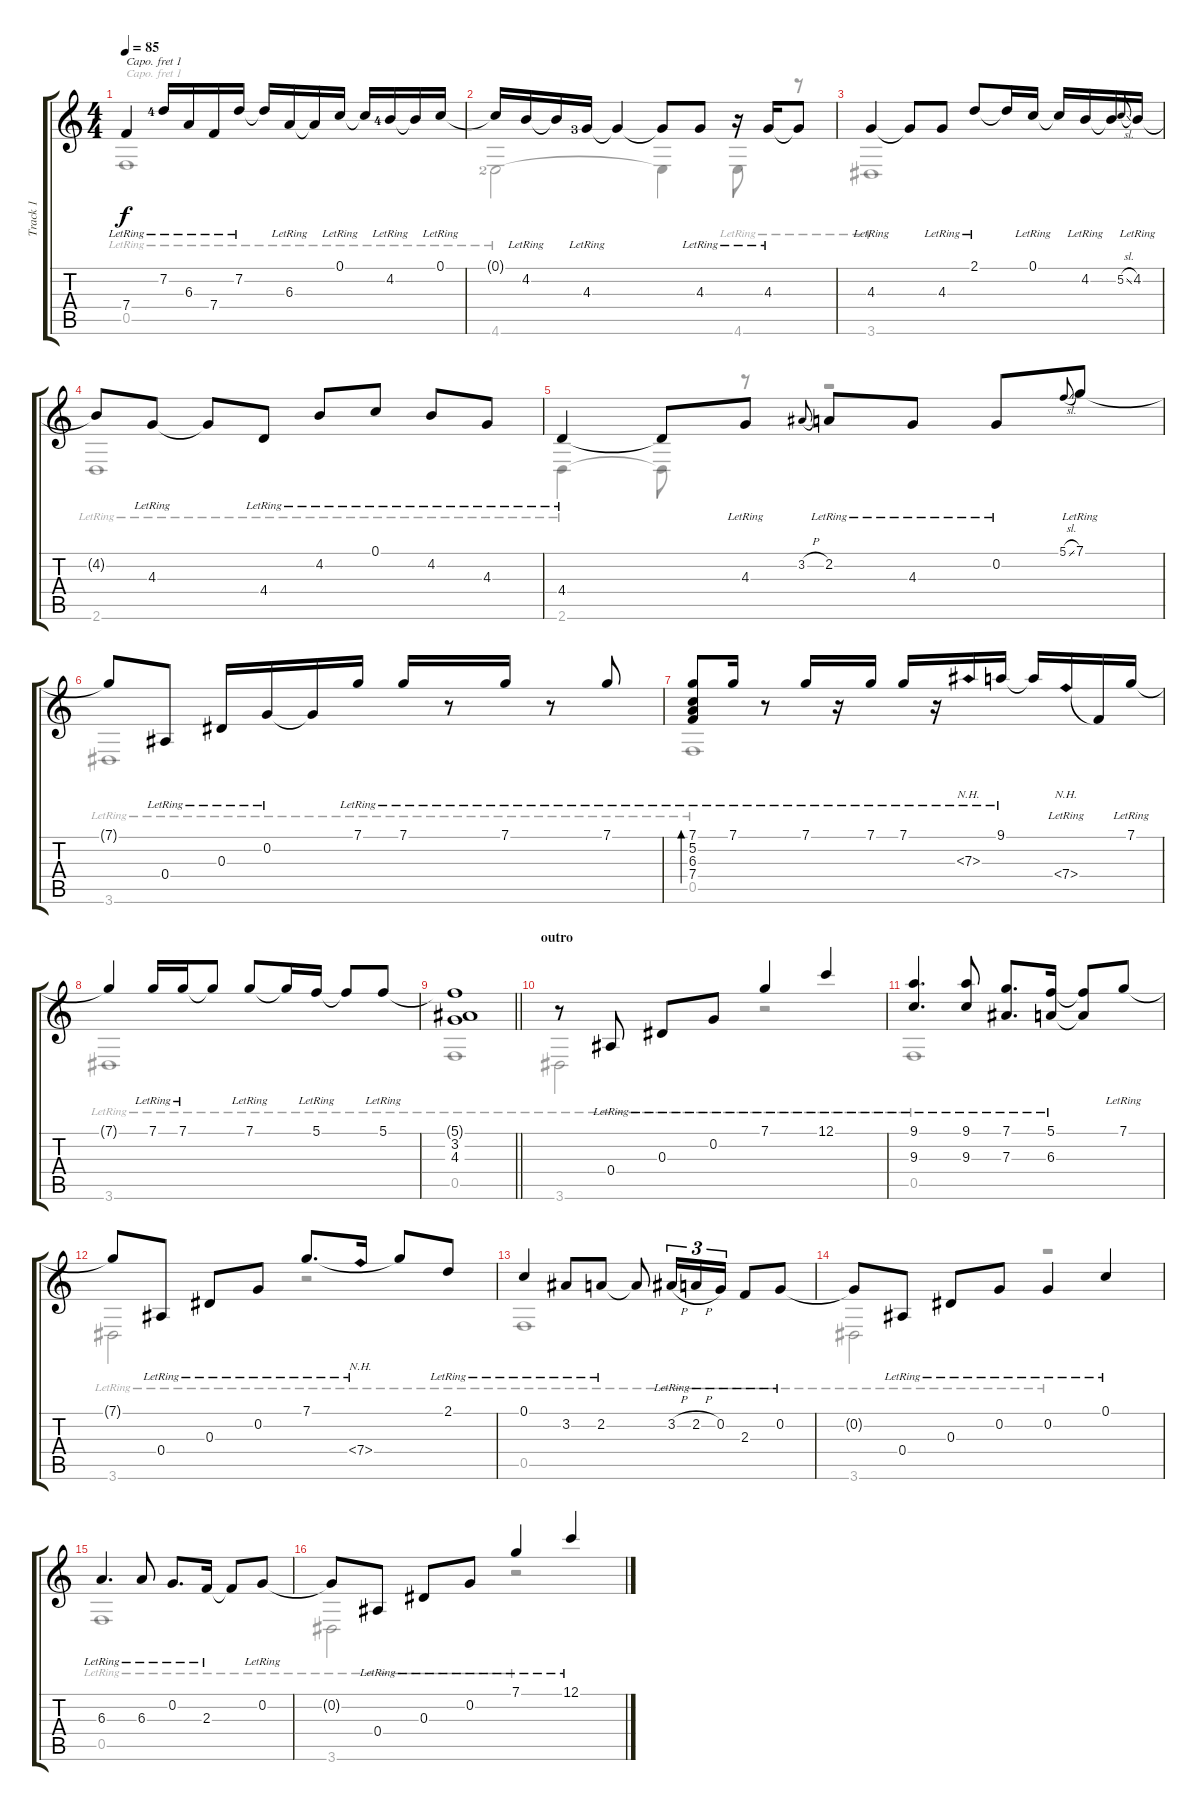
\track ("Track 1" "Track 1") {instrument acousticguitarsteel}
\staff {score tabs}
\capo 1
\tuning (B3 Gb3 D3 A2 E2 B1) {hide}
\voice
\ts (4 4)
\tempo 85
\clef g2
\ks c
7.4{lr}.4{dy f} 7.2{lr lf 5}.16 6.3{lr}.16 7.4{lr}.16 7.2{lr}.16 7.2{t}.16 6.3{lr}.16 6.3{t}.16 0.1{lr}.16 0.1{t}.16 4.2{lr lf 5}.16 4.2{t}.16 0.1{lr}.16 |
0.1{t}.16 4.2{lr}.16 4.2{t}.16 4.3{lr lf 4}.16 4.3{t}.4 4.3{t}.8 4.3{lr}.8 r.16 4.3{lr}.16 4.3{t}.8 |
4.3{lr}.4 4.3{t}.8 4.3{lr}.8 2.1{lr}.8 2.1{t}.16 0.1{lr}.16 0.1{t}.16 4.2{lr}.16 4.2{t}.16 5.2{sl}.8{gr onbeat} 4.2{lr}.16 |
4.2{t}.8 4.3{lr}.8 4.3{t}.8 4.4{lr}.8 4.2{lr}.8 0.1{lr}.8 4.2{lr}.8 4.3{lr}.8 |
4.4{lr}.4 4.4{t}.8 4.3{lr}.8 3.2{h}.8{gr onbeat} 2.2{lr}.8 4.3{lr}.8 0.2{lr}.8 5.1{sl}.8{gr onbeat} 7.1{lr}.8 |
7.1{t}.8 0.4{lr}.8 0.3{lr}.16 0.2{lr}.16 0.2{t}.16 7.1{lr}.16 7.1{lr}.16 r.8 7.1{lr}.16 r.8 7.1{lr}.8 |
(7.1{lr} 5.2{lr} 6.3{lr} 7.4{lr}).8{bd 60} 7.1{lr}.16 r.8 7.1{lr}.16 r.16 7.1{lr}.16 7.1{lr}.16 r.16 7.3{nh lr}.16 9.1{lr}.16 9.1{t}.16 7.4{nh lr}.16 7.4{t}.16 7.1{lr}.16 |
7.1{t}.4 7.1{lr}.16 7.1{lr}.16 7.1{t}.8 7.1{lr}.8 7.1{t}.16 5.1{lr}.16 5.1{t}.8 5.1{lr}.8 |
\barLineRight lightlight
(5.1{t} 3.2 4.3).1 |
\section ("" "outro")
r.8 0.4{lr}.8 0.3{lr}.8 0.2{lr}.8 7.1{lr}.4 12.1{lr}.4 |
(9.1{lr} 9.3{lr}).4{d} (9.1{lr} 9.3{lr}).8 (7.1{lr} 7.3{lr}).8{d} (5.1{lr} 6.3{lr}).16 (5.1{t} 6.3{t}).8 7.1{lr}.8 |
7.1{t}.8 0.4{lr}.8 0.3{lr}.8 0.2{lr}.8 7.1{lr}.8{d} 7.4{nh lr}.16 7.1{t}.8 2.1{lr}.8 |
0.1{lr}.4 3.2{lr}.8 2.2{lr}.8 2.2{t}.8 3.2{h lr}.16{tu (3 2)} 2.2{h lr}.16{tu (3 2)} 0.2{lr}.16{tu (3 2)} 2.3{lr}.8 0.2{lr}.8 |
0.2{t}.8 0.4{lr}.8 0.3{lr}.8 0.2{lr}.8 0.2{lr}.4 0.1{lr}.4 |
6.3{lr}.4{d} 6.3{lr}.8 0.2{lr}.8{d} 2.3{lr}.16 2.3{t}.8 0.2{lr}.8 |
0.2{t}.8 0.4{lr}.8 0.3{lr}.8 0.2{lr}.8 7.1{lr}.4 12.1{lr}.4
\voice
\clef g2
\ottava regular
\simile none
\ks c
0.5{lr}.1{dy f} |
4.6{lr lf 3}.2 4.6{t}.4 4.6{lr}.8 r.8 |
3.6{lr}.1 |
2.6{lr}.1 |
2.6{lr}.4 2.6{t}.8 r.8 r.2 |
3.6{lr}.1 |
0.5{lr}.1 |
3.6{lr}.1 |
\barLineRight lightlight
0.5{lr}.1 |
3.6{lr}.2 r.2 |
0.5{lr}.1 |
3.6{lr}.2 r.2 |
0.5{lr}.1 |
3.6{lr}.2 r.2 |
0.5{lr}.1 |
3.6{lr}.2 r.2
